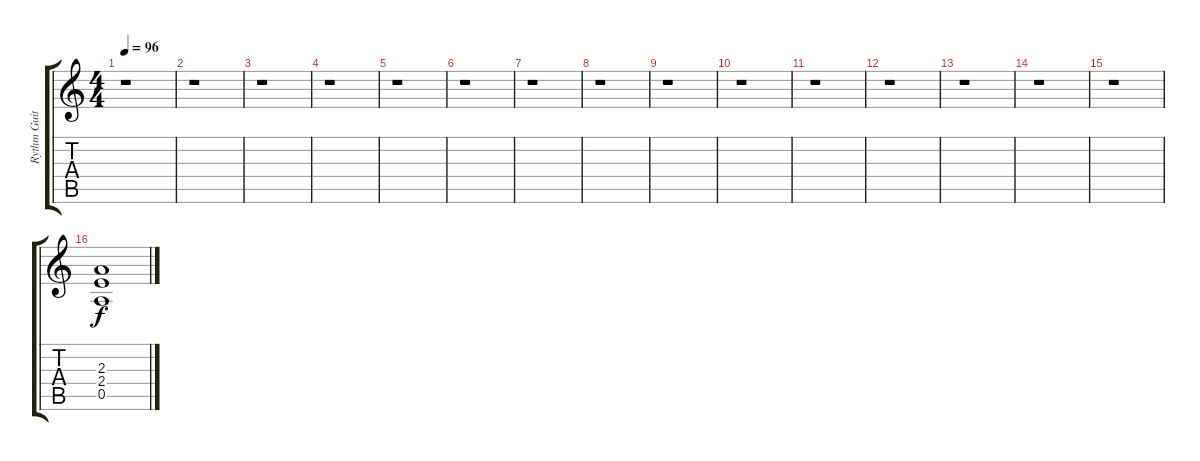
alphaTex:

\track ("Rythm Guitar" "Rythm Guit") {instrument distortionguitar}
\staff {score tabs}
\tuning (E4 B3 G3 D3 A2 E2) {hide}
\ts (4 4)
\tempo 96
\clef g2
\ks c
r.1{dy f} |
r.1 |
r.1 |
r.1 |
r.1 |
r.1 |
r.1 |
r.1 |
r.1 |
r.1 |
r.1 |
r.1 |
r.1 |
r.1 |
r.1 |
(2.3 2.4 0.5).1
